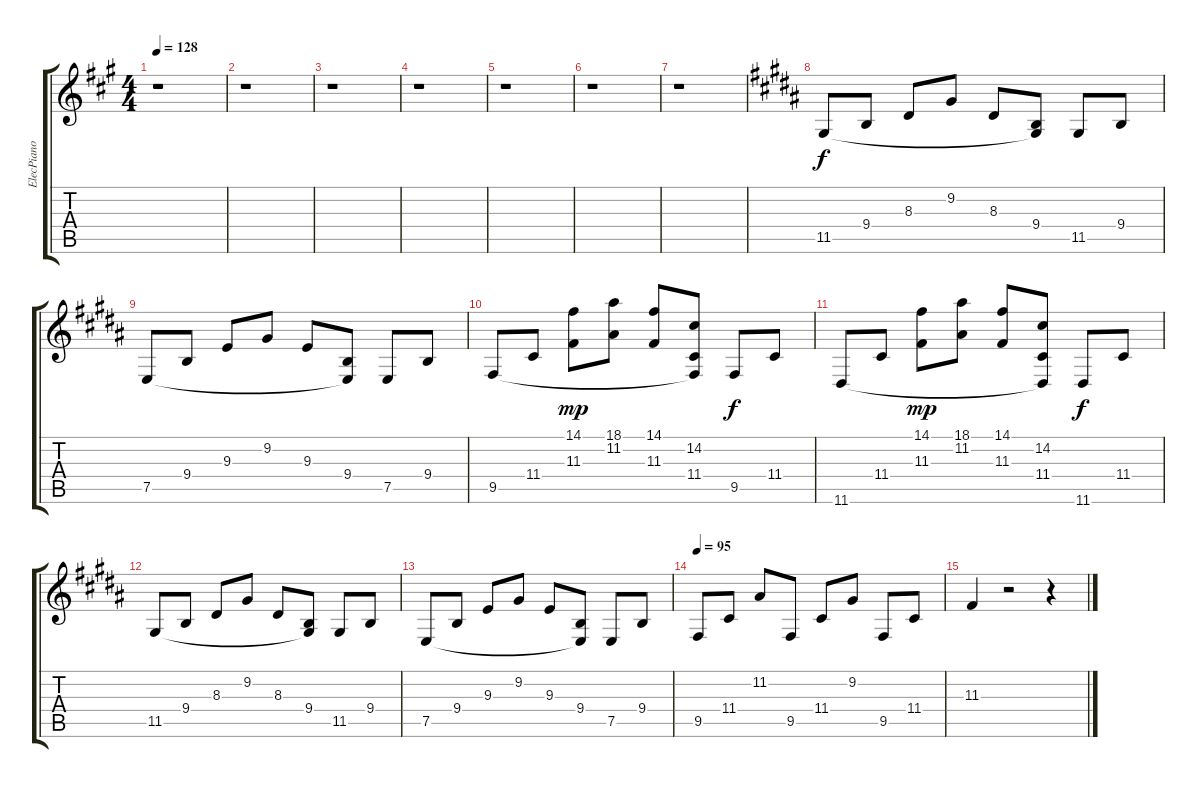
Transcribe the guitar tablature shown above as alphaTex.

\track ("ElecPiano" "ElecPiano") {instrument electricpiano2}
\staff {score tabs}
\tuning (E4 B3 G3 D3 A2 E2) {hide}
\ts (4 4)
\tempo 128
\clef g2
\ks f#minor
r.1{dy f} |
r.1 |
r.1 |
r.1 |
r.1 |
r.1 |
r.1 |
\ks g#minor
11.5.8{volume 10 balance 8 instrument electricpiano2} 9.4.8 8.3.8 9.2.8 8.3.8 (9.4 11.5{t}).8 11.5.8 9.4.8 |
7.5.8 9.4.8 9.3.8 9.2.8 9.3.8 (9.4 7.5{t}).8 7.5.8 9.4.8 |
9.5.8 11.4.8 (14.1 11.3).8{dy mp} (18.1 11.2).8 (14.1 11.3).8 (14.2 11.4 9.5{t}).8 9.5.8{dy f} 11.4.8 |
11.6.8 11.4.8 (14.1 11.3).8{dy mp} (18.1 11.2).8 (14.1 11.3).8 (14.2 11.4 11.6{t}).8 11.6.8{dy f} 11.4.8 |
11.5.8 9.4.8 8.3.8 9.2.8 8.3.8 (9.4 11.5{t}).8 11.5.8 9.4.8 |
7.5.8 9.4.8 9.3.8 9.2.8 9.3.8 (9.4 7.5{t}).8 7.5.8 9.4.8 |
\tempo 95
9.5.8 11.4.8 11.2.8 9.5.8 11.4.8 9.2.8 9.5.8 11.4.8 |
11.3.4 r.2 r.4
